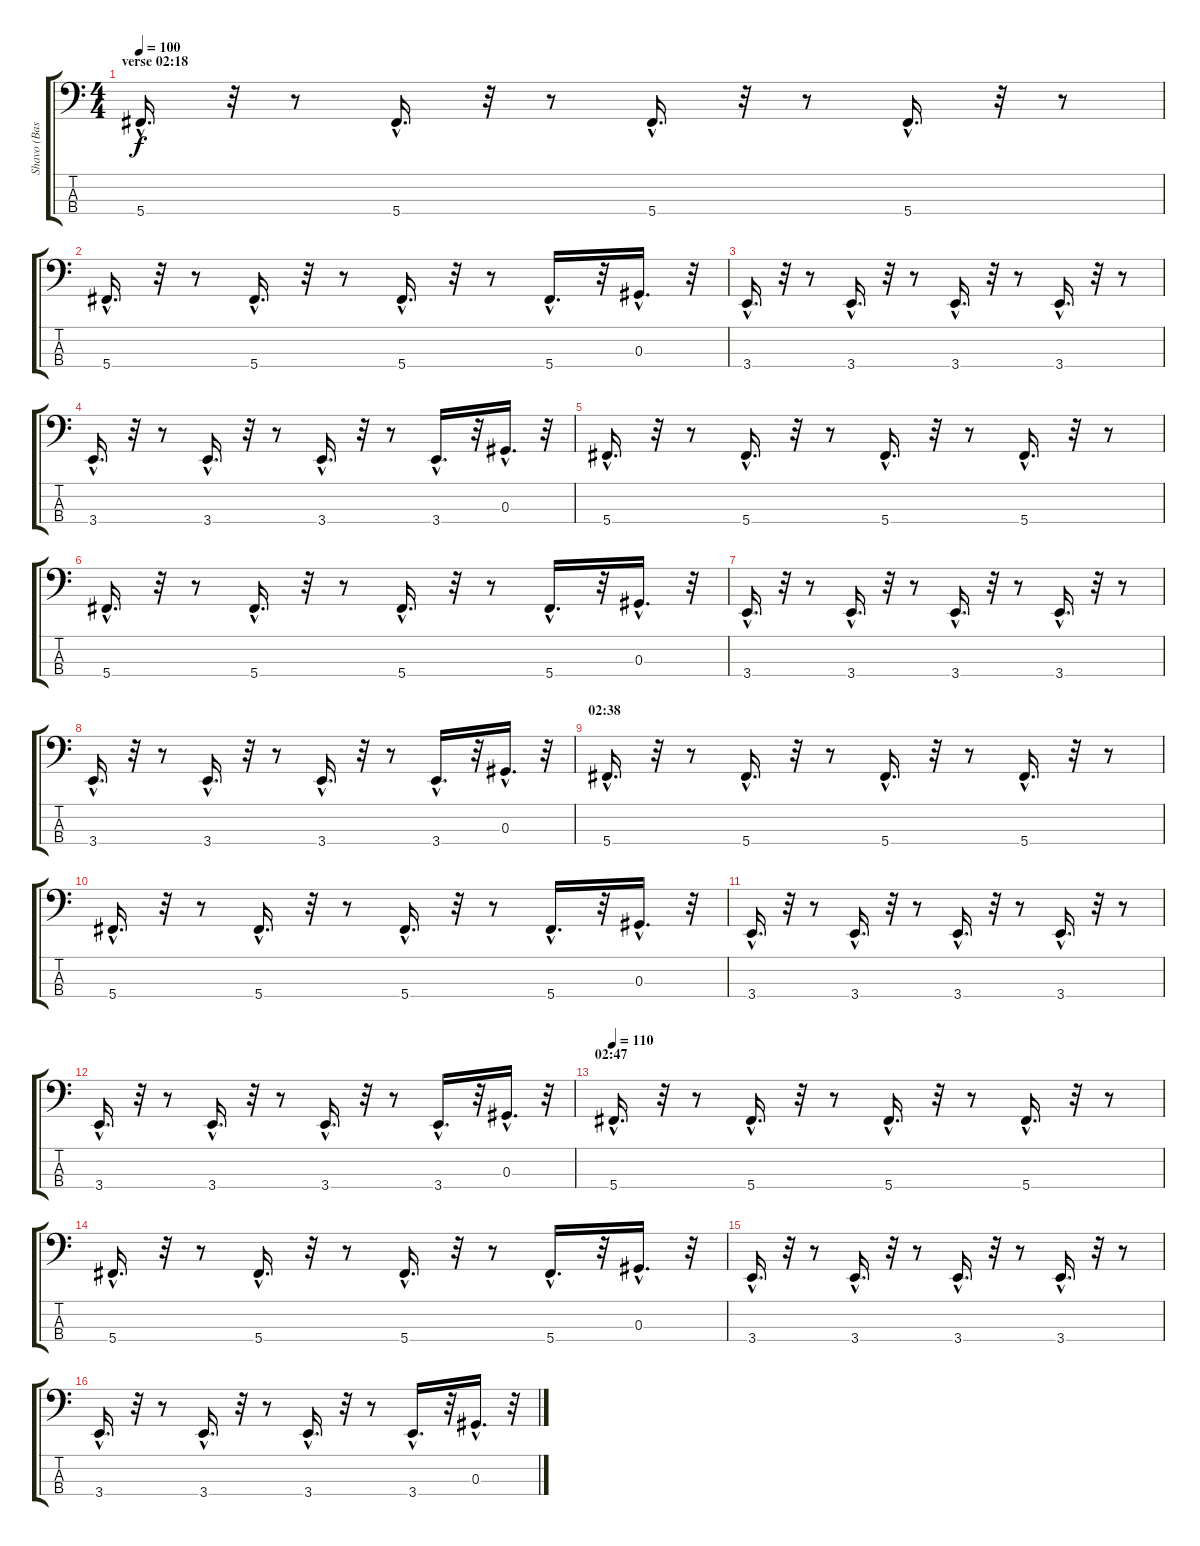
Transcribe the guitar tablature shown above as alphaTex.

\track ("Shavo (Bass)" "Shavo (Bas") {instrument electricbassfinger}
\staff {score tabs}
\tuning (Gb2 Db2 Ab1 Db1) {hide}
\ts (4 4)
\section ("" "verse 02:18")
\tempo 95
\tempo 100
\clef f4
\ks c
5.4{hac}.16{d dy f} r.32 r.8 5.4{hac}.16{d} r.32 r.8 5.4{hac}.16{d} r.32 r.8 5.4{hac}.16{d} r.32 r.8 |
5.4{hac}.16{d} r.32 r.8 5.4{hac}.16{d} r.32 r.8 5.4{hac}.16{d} r.32 r.8 5.4{hac}.16{d} r.32 0.3{hac}.16{d} r.32 |
3.4{hac}.16{d} r.32 r.8 3.4{hac}.16{d} r.32 r.8 3.4{hac}.16{d} r.32 r.8 3.4{hac}.16{d} r.32 r.8 |
3.4{hac}.16{d} r.32 r.8 3.4{hac}.16{d} r.32 r.8 3.4{hac}.16{d} r.32 r.8 3.4{hac}.16{d} r.32 0.3{hac}.16{d} r.32 |
5.4{hac}.16{d} r.32 r.8 5.4{hac}.16{d} r.32 r.8 5.4{hac}.16{d} r.32 r.8 5.4{hac}.16{d} r.32 r.8 |
5.4{hac}.16{d} r.32 r.8 5.4{hac}.16{d} r.32 r.8 5.4{hac}.16{d} r.32 r.8 5.4{hac}.16{d} r.32 0.3{hac}.16{d} r.32 |
3.4{hac}.16{d} r.32 r.8 3.4{hac}.16{d} r.32 r.8 3.4{hac}.16{d} r.32 r.8 3.4{hac}.16{d} r.32 r.8 |
3.4{hac}.16{d} r.32 r.8 3.4{hac}.16{d} r.32 r.8 3.4{hac}.16{d} r.32 r.8 3.4{hac}.16{d} r.32 0.3{hac}.16{d} r.32 |
\section ("" "02:38")
5.4{hac}.16{d} r.32 r.8 5.4{hac}.16{d} r.32 r.8 5.4{hac}.16{d} r.32 r.8 5.4{hac}.16{d} r.32 r.8 |
5.4{hac}.16{d} r.32 r.8 5.4{hac}.16{d} r.32 r.8 5.4{hac}.16{d} r.32 r.8 5.4{hac}.16{d} r.32 0.3{hac}.16{d} r.32 |
3.4{hac}.16{d} r.32 r.8 3.4{hac}.16{d} r.32 r.8 3.4{hac}.16{d} r.32 r.8 3.4{hac}.16{d} r.32 r.8 |
3.4{hac}.16{d} r.32 r.8 3.4{hac}.16{d} r.32 r.8 3.4{hac}.16{d} r.32 r.8 3.4{hac}.16{d} r.32 0.3{hac}.16{d} r.32 |
\section ("" "02:47")
\tempo 110
5.4{hac}.16{d} r.32 r.8 5.4{hac}.16{d} r.32 r.8 5.4{hac}.16{d} r.32 r.8 5.4{hac}.16{d} r.32 r.8 |
5.4{hac}.16{d} r.32 r.8 5.4{hac}.16{d} r.32 r.8 5.4{hac}.16{d} r.32 r.8 5.4{hac}.16{d} r.32 0.3{hac}.16{d} r.32 |
3.4{hac}.16{d} r.32 r.8 3.4{hac}.16{d} r.32 r.8 3.4{hac}.16{d} r.32 r.8 3.4{hac}.16{d} r.32 r.8 |
3.4{hac}.16{d} r.32 r.8 3.4{hac}.16{d} r.32 r.8 3.4{hac}.16{d} r.32 r.8 3.4{hac}.16{d} r.32 0.3{hac}.16{d} r.32
